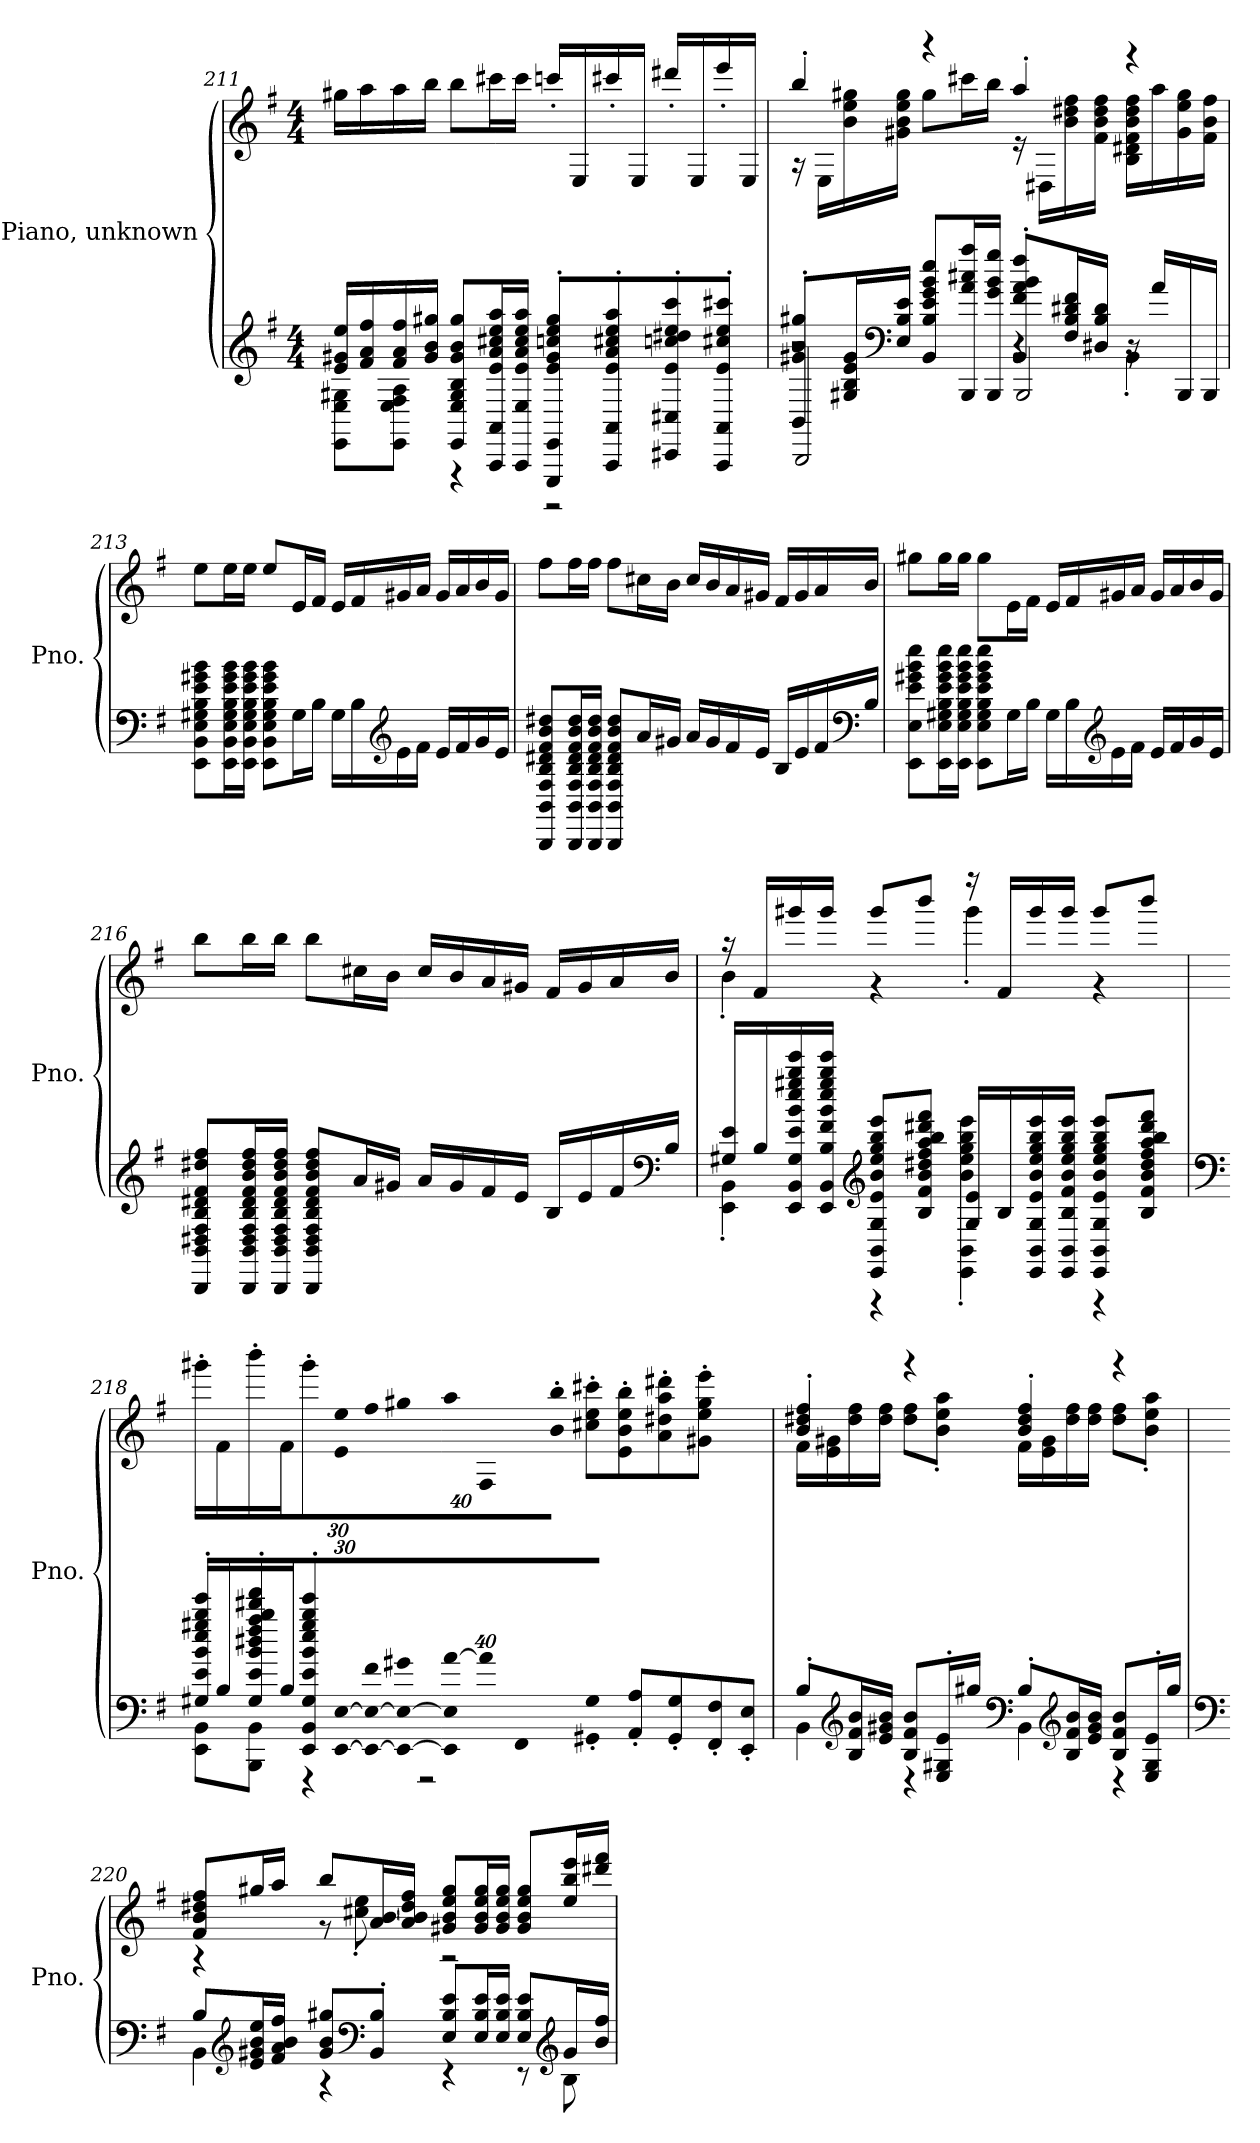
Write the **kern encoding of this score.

**kern	**kern
*part1	*part1
*staff2	*staff1
*I"Piano, unknown	*
*I'Pno.	*
!!LO:PB:g=z
*clefG2	*clefG2
*k[f#]	*k[f#]
*M4/4	*M4/4
=211	=211
*^	*
16e/ 16g#X/ 16ee/LL	8EE\ 8E\ 8G#X\L	16gg#X\LL
16f#/ 16a/ 16ff#/	.	16aa\
16f#/ 16a/ 16ff#/	8EE\ 8E\ 8F#\ 8A\J	16aa\
16g#/ 16b/ 16gg#X/JJ	.	16bb\JJ
8EE/ 8E/ 8G#/ 8B/ 8g#/ 8b/ 8gg#/L	4r	8bb\L
16AAA/ 16AA/ 16e/ 16a/ 16cc#X/ 16ee/ 16aa/L	.	16ccc#X\L
16AAA/ 16E/ 16e/ 16a/ 16cc#/ 16ee/ 16aa/JJ	.	16ccc#\JJ
8EEE/' 8EE/' 8e/' 8g#/' 8ccn/' 8ee/' 8gg#/'L	2r	16cccn'/LL
.	.	16E/
8AAA/' 8AA/' 8e/' 8a/' 8cc#X/' 8ee/' 8aa/'	.	16ccc#X'/
.	.	16E/JJ
8CC#X/' 8C#X/' 8e/' 8ccn/' 8dd#X/' 8ee/' 8ccc/'	.	16ddd#X'/LL
.	.	16E/
8AAA/' 8AA/' 8e/' 8cc#X/' 8ee/' 8ccc#X/'J	.	16eee'/
.	.	16E/JJ
!!LO:LB:g=z
=212	=212	=212
*	*^	*^
8BB/' 8g#X/' 8b/' 8gg#X/'L	2r	2BBB/	4bb'/	16r
.	.	.	.	16E\LL
16G#X/ 16B/ 16e/ 16g#/L	.	.	.	16b\ 16ee\ 16gg#X\
*clefF4	*	*	*	*
16E/ 16B/ 16e/JJ	.	.	.	16g#X\ 16b\ 16ee\ 16gg#\JJ
8BB/ 8B/ 8e/ 8g#/ 8b/ 8ee/L	.	.	4r	8gg#\L
16BBB/ 16a/ 16cc#X/ 16aa/L	.	.	.	16ccc#X\L
16BBB/ 16g#/ 16b/ 16gg#/JJ	.	.	.	16bb\JJ
8BB/' 8f#/' 8a/' 8b/' 8ff#/'L	4r	2BBB/	4aa'/	16r
.	.	.	.	16D#X\LL
16F#/ 16B/ 16d#X/ 16f#/L	.	.	.	16b\ 16dd#X\ 16ff#\
16D#X/ 16B/ 16d#/JJ	.	.	.	16f#\ 16b\ 16dd#\ 16ff#\JJ
16r	4BB'\	.	4r	16B\ 16d#X\ 16f#\ 16b\ 16dd#\ 16ff#\LL
16a/LL	.	.	.	16aa\
16BBB/	.	.	.	16g#\ 16ee\ 16gg#\
16BBB/JJ	.	.	.	16f#\ 16b\ 16ff#\JJ
*v	*v	*v	*	*
*	*v	*v
=213	=213
8EE\ 8BB\ 8E\ 8G#X\ 8B\ 8e\ 8g#X\ 8b\L	8ee\L
16EE\ 16BB\ 16E\ 16G#\ 16B\ 16e\ 16g#\ 16b\L	16ee\L
16EE\ 16BB\ 16E\ 16G#\ 16B\ 16e\ 16g#\ 16b\JJ	16ee\JJ
8EE\ 8BB\ 8E\ 8G#\ 8B\ 8e\ 8g#\ 8b\L	8ee/L
16G#\L	16e/L
16B\JJ	16f#/JJ
16G#\LL	16e/LL
16B\	16f#/
*clefG2	*
16e\	16g#X/
16f#\JJ	16a/JJ
16e/LL	16g#/LL
16f#/	16a/
16g#/	16b/
16e/JJ	16g#/JJ
!!LO:LB:g=z
=214	=214
8BBB/ 8BB/ 8F#/ 8B/ 8d#X/ 8f#/ 8b/ 8dd#X/L	8ff#\L
16BBB/ 16BB/ 16F#/ 16B/ 16d#/ 16f#/ 16b/ 16dd#/L	16ff#\L
16BBB/ 16BB/ 16F#/ 16B/ 16d#/ 16f#/ 16b/ 16dd#/JJ	16ff#\JJ
8BBB/ 8BB/ 8F#/ 8B/ 8d#/ 8f#/ 8b/ 8dd#/L	8ff#\L
16a/L	16cc#X\L
16g#X/JJ	16b\JJ
16a/LL	16cc#/LL
16g#/	16b/
16f#/	16a/
16e/JJ	16g#X/JJ
16B/LL	16f#/LL
16e/	16g#/
16f#/	16a/
*clefF4	*
16B/JJ	16b/JJ
=215	=215
8EE\ 8E\ 8e\ 8g#X\ 8b\ 8ee\L	8gg#X\L
16EE\ 16E\ 16G#X\ 16B\ 16e\ 16g#\ 16b\ 16ee\L	16gg#\L
16EE\ 16E\ 16G#\ 16B\ 16e\ 16g#\ 16b\ 16ee\JJ	16gg#\JJ
8EE\ 8E\ 8G#\ 8B\ 8e\ 8g#\ 8b\ 8ee\L	8gg#\L
16G#\L	16e\L
16B\JJ	16f#\JJ
16G#\LL	16e/LL
16B\	16f#/
*clefG2	*
16e\	16g#X/
16f#\JJ	16a/JJ
16e/LL	16g#/LL
16f#/	16a/
16g#/	16b/
16e/JJ	16g#/JJ
!!LO:LB:g=z
=216	=216
8BBB/ 8BB/ 8D#X/ 8F#/ 8B/ 8d#X/ 8f#/ 8dd#X/ 8ff#/L	8bb\L
16BBB/ 16BB/ 16D#/ 16F#/ 16B/ 16d#/ 16f#/ 16b/ 16dd#/ 16ff#/L	16bb\L
16BBB/ 16BB/ 16D#/ 16F#/ 16B/ 16d#/ 16f#/ 16b/ 16dd#/ 16ff#/JJ	16bb\JJ
8BBB/ 8BB/ 8D#/ 8F#/ 8B/ 8d#/ 8f#/ 8b/ 8dd#/ 8ff#/L	8bb\L
16a/L	16cc#X\L
16g#X/JJ	16b\JJ
16a/LL	16cc#/LL
16g#/	16b/
16f#/	16a/
16e/JJ	16g#X/JJ
16B/LL	16f#/LL
16e/	16g#/
16f#/	16a/
*clefF4	*
16B/JJ	16b/JJ
=217	=217
*^	*^
16G#X/ 16e/LL	4EE\' 4BB\'	16r	4b'\
16B/	.	16f#/LL	.
16EE/ 16BB/ 16G#/ 16e/ 16b/ 16ee/ 16gg#X/ 16bb/ 16eee/	.	16ggg#X/	.
16EE/ 16BB/ 16B/ 16f#/ 16b/ 16ee/ 16gg#/ 16bb/ 16eee/JJ	.	16ggg#/JJ	.
*clefG2	*	*	*
8EE/ 8BB/ 8G#/ 8e/ 8b/ 8ee/ 8gg#/ 8bb/ 8eee/L	4r	8ggg#/L	4r
8B/ 8f#/ 8b/ 8dd#X/ 8ff#/ 8aa/ 8bb/ 8ddd#X/ 8fff#/J	.	8bbb/J	.
16G#/ 16e/LL	4EE\' 4BB\' 4b\' 4ee\' 4gg#\' 4bb\' 4eee\'	16r	4ggg#'\
16B/	.	16f#/LL	.
16EE/ 16BB/ 16G#/ 16e/ 16b/ 16ee/ 16gg#/ 16bb/ 16eee/	.	16ggg#/	.
16EE/ 16BB/ 16B/ 16f#/ 16b/ 16ee/ 16gg#/ 16bb/ 16eee/JJ	.	16ggg#/JJ	.
8EE/ 8BB/ 8G#/ 8e/ 8b/ 8ee/ 8gg#/ 8bb/ 8eee/L	4r	8ggg#/L	4r
8B/ 8f#/ 8b/ 8dd#/ 8ff#/ 8aa/ 8bb/ 8ddd#/ 8fff#/J	.	8bbb/J	.
*	*	*v	*v
!!LO:LB:g=z
=218	=218	=218
*clefF4	*	*
16G#X/' 16e/' 16b/' 16ee/' 16gg#X/' 16bb/' 16eee/'LL	8EE\ 8BB\L	16ggg#X'\LL
16B/	.	16f#\
16G#/' 16e/' 16b/' 16dd#X/' 16ff#/' 16aa/' 16bb/' 16ddd#X/' 16fff#/'	8BBB\ 8BB\J	16bbb'\
16B/J	.	16f#\J
8EE/' 8BB/' 8G#/' 8e/' 8b/' 8ee/' 8gg#/' 8bb/' 8eee/'	4r	8ggg#'\
*Xbrackettup	*	*
!LO:N:vis=64	!	!
*	*	*Xbrackettup
!	!	!LO:N:vis=64
[960%17EE/ [960%17E/KLL	.	960%17e\ 960%17ee\KLL
!LO:N:vis=32	!	!LO:N:vis=32
640%23EE/_ 640%23E/_ 640%23f#/	.	640%23ff#\
!LO:N:vis=64	!	!LO:N:vis=64
960%17EE/_ 960%17E/_ 960%17g#X/L	.	960%17gg#X\L
!LO:N:vis=256	!	!LO:N:vis=64
1920%17EE/] 1920%17E/] [1920%17a/L	.	960%17aa\
!LO:N:vis=256	!	!
1920%17a/J]	.	.
!LO:N:vis=64	!	!LO:N:vis=64
960%17FF#/	.	960%17F#\
1920ryy	.	1920ryy
!LO:N:vis=64	!	!LO:N:vis=64
960%17GG#X/' 960%17G#/'JJJJ	.	960%17b\' 960%17bb\'JJJJ
8AA/' 8A/'L	2r	8cc#X\' 8ee\' 8ccc#X\'L
8GG#/' 8G#/'	.	8e\' 8b\' 8ee\' 8bb\'
8FF#/' 8F#/'	.	8a\' 8dd#X\' 8aa\' 8ddd#X\'
8EE/' 8E/'J	.	8g#X\' 8ee\' 8gg#\' 8eee\'J
!!LO:LB:g=z
=219	=219	=219
*	*	*^
8B'/L	4BB\	4b/' 4dd#X/' 4ff#/'	16f#\LL
.	.	.	16e\ 16g#X\
*clefG2	*	*	*
16B/ 16f#/ 16b/L	.	.	16dd#\ 16ff#\
16e/ 16g#X/ 16b/JJ	.	.	16dd#\ 16ff#\JJ
8B/ 8f#/ 8b/L	4r	4r	8dd#\ 8ff#\L
16E/' 16G#X/' 16e/'L	.	.	8b\' 8ee\' 8aa\'J
16gg#X/JJ	.	.	.
*clefF4	*	*	*
8B'/L	4BB\	4b/' 4dd#/' 4ff#/'	16f#\LL
.	.	.	16e\ 16g#\
*clefG2	*	*	*
16B/ 16f#/ 16b/L	.	.	16dd#\ 16ff#\
16e/ 16g#/ 16b/JJ	.	.	16dd#\ 16ff#\JJ
8B/ 8f#/ 8b/L	4r	4r	8dd#\ 8ff#\L
16E/' 16G#/' 16e/'L	.	.	8b\' 8ee\' 8aa\'J
16gg#/JJ	.	.	.
!!LO:PB:g=z	!!
=220	=220	=220	=220
*clefF4	*	*	*
8B/L	4BB\	8f#/ 8b/ 8dd#X/ 8ff#/L	4r
*clefG2	*	*	*
16e/ 16g#X/ 16b/ 16ee/L	.	16gg#X/L	.
16f#/ 16a/ 16b/ 16ff#/JJ	.	16aa/JJ	.
8g#/ 8b/ 8gg#X/L	4r	8bb/L	8r
*clefF4	*	*	*
8BB/' 8B/'J	.	[16a/ [16b/L	8cc#X\' 8ee\'
.	.	16a/] 16b/] 16dd#/ 16ff#/JJ	.
8E/ 8B/ 8e/L	4r	8g#X/ 8b/ 8ee/ 8gg#/L	2r
16E/ 16B/ 16e/L	.	16g#/ 16b/ 16ee/ 16gg#/L	.
16E/ 16B/ 16e/JJ	.	16g#/ 16b/ 16ee/ 16gg#/JJ	.
8E/ 8B/ 8e/L	8r	8g#/ 8b/ 8ee/ 8gg#/L	.
*clefG2	*	*	*
16g#/L	8B\	16ee/ 16bb/ 16eee/L	.
16b/ 16ff#/JJ	.	16ddd#X/ 16fff#/JJ	.
*v	*v	*	*
*	*v	*v
=	=
*-	*-
